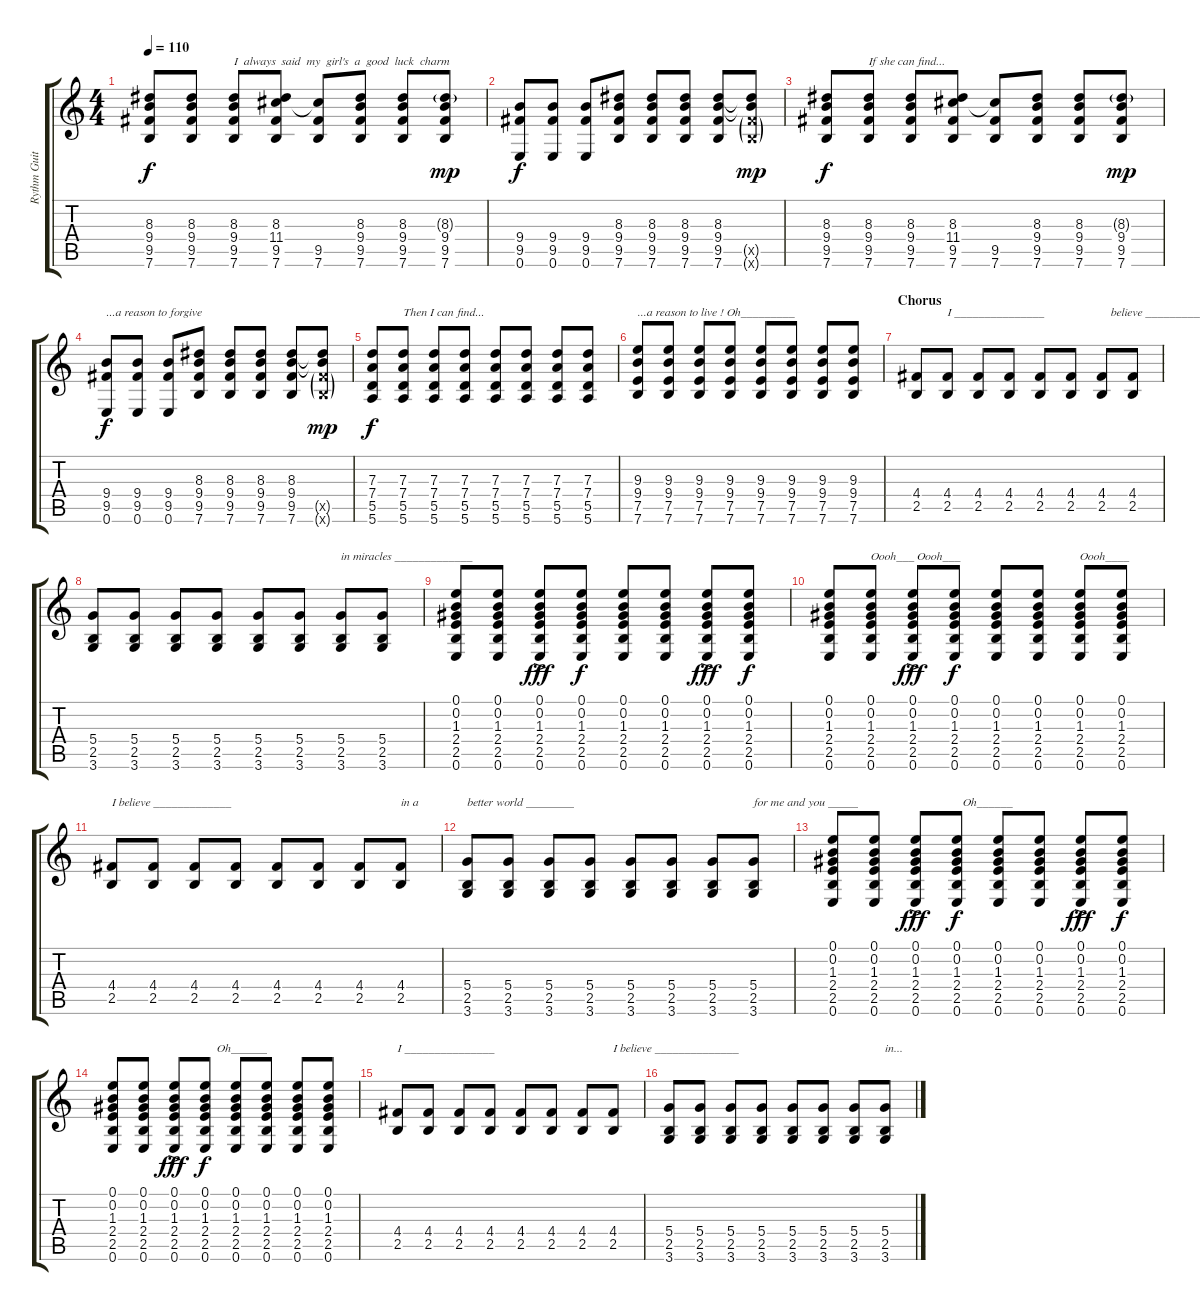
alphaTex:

\track ("Rythm Guitar" "Rythm Guit") {instrument acousticguitarsteel}
\staff {score tabs}
\tuning (E4 B3 G3 D3 A2 E2) {hide}
\ts (4 4)
\tempo 110
\clef g2
\ks c
(8.3 9.4 9.5 7.6).8{dy f} (8.3 9.4 9.5 7.6).8 (8.3 9.4 9.5 7.6).8{txt "I  always  said  my  girl's  a  good  luck  charm"} (8.3 11.4 9.5 7.6).8 (11.4{t} 9.5 7.6).8 (8.3 9.4 9.5 7.6).8 (8.3 9.4 9.5 7.6).8 (8.3{g} 9.4 9.5 7.6).8{dy mp} |
(9.4 9.5 0.6).8{dy f} (9.4 9.5 0.6).8 (9.4 9.5 0.6).8 (8.3 9.4 9.5 7.6).8 (8.3 9.4 9.5 7.6).8 (8.3 9.4 9.5 7.6).8 (8.3 9.4 9.5 7.6).8 (8.3{t} 9.4{t} 9.5{g x} 7.6{g x}).8{dy mp} |
(8.3 9.4 9.5 7.6).8{dy f} (8.3 9.4 9.5 7.6).8{txt "If she can find..."} (8.3 9.4 9.5 7.6).8 (8.3 11.4 9.5 7.6).8 (11.4{t} 9.5 7.6).8 (8.3 9.4 9.5 7.6).8 (8.3 9.4 9.5 7.6).8 (8.3{g} 9.4 9.5 7.6).8{dy mp} |
(9.4 9.5 0.6).8{txt "...a reason to forgive" dy f} (9.4 9.5 0.6).8 (9.4 9.5 0.6).8 (8.3 9.4 9.5 7.6).8 (8.3 9.4 9.5 7.6).8 (8.3 9.4 9.5 7.6).8 (8.3 9.4 9.5 7.6).8 (8.3{t} 9.4{t} 9.5{g x} 7.6{g x}).8{dy mp} |
(7.3 7.4 5.5 5.6).8{dy f} (7.3 7.4 5.5 5.6).8{txt "Then I can find..."} (7.3 7.4 5.5 5.6).8 (7.3 7.4 5.5 5.6).8 (7.3 7.4 5.5 5.6).8 (7.3 7.4 5.5 5.6).8 (7.3 7.4 5.5 5.6).8 (7.3 7.4 5.5 5.6).8 |
(9.3 9.4 7.5 7.6).8{txt "...a reason to live ! Oh_________"} (9.3 9.4 7.5 7.6).8 (9.3 9.4 7.5 7.6).8 (9.3 9.4 7.5 7.6).8 (9.3 9.4 7.5 7.6).8 (9.3 9.4 7.5 7.6).8 (9.3 9.4 7.5 7.6).8 (9.3 9.4 7.5 7.6).8 |
\section ("" "Chorus")
(4.4 2.5).8 (4.4 2.5).8{txt "I _______________"} (4.4 2.5).8 (4.4 2.5).8 (4.4 2.5).8 (4.4 2.5).8 (4.4 2.5).8{txt "   believe ______________"} (4.4 2.5).8 |
(5.4 2.5 3.6).8 (5.4 2.5 3.6).8 (5.4 2.5 3.6).8 (5.4 2.5 3.6).8 (5.4 2.5 3.6).8 (5.4 2.5 3.6).8 (5.4 2.5 3.6).8{txt "in miracles _____________"} (5.4 2.5 3.6).8 |
(0.1 0.2 1.3 2.4 2.5 0.6).8 (0.1 0.2 1.3 2.4 2.5 0.6).8 (0.1{ac} 0.2{ac} 1.3{ac} 2.4{ac} 2.5{ac} 0.6{ac}).8{dy fff} (0.1 0.2 1.3 2.4 2.5 0.6).8{dy f} (0.1 0.2 1.3 2.4 2.5 0.6).8 (0.1 0.2 1.3 2.4 2.5 0.6).8 (0.1{ac} 0.2{ac} 1.3{ac} 2.4{ac} 2.5{ac} 0.6{ac}).8{dy fff} (0.1 0.2 1.3 2.4 2.5 0.6).8{dy f} |
(0.1 0.2 1.3 2.4 2.5 0.6).8 (0.1 0.2 1.3 2.4 2.5 0.6).8{txt "Oooh___ Oooh___"} (0.1{ac} 0.2{ac} 1.3{ac} 2.4{ac} 2.5{ac} 0.6{ac}).8{dy fff} (0.1 0.2 1.3 2.4 2.5 0.6).8{dy f} (0.1 0.2 1.3 2.4 2.5 0.6).8 (0.1 0.2 1.3 2.4 2.5 0.6).8 (0.1 0.2 1.3 2.4 2.5 0.6).8{txt "Oooh____ "} (0.1 0.2 1.3 2.4 2.5 0.6).8 |
(4.4 2.5).8{txt "I believe _____________"} (4.4 2.5).8 (4.4 2.5).8 (4.4 2.5).8 (4.4 2.5).8 (4.4 2.5).8 (4.4 2.5).8 (4.4 2.5).8{txt "in a "} |
(5.4 2.5 3.6).8{txt "better world ________"} (5.4 2.5 3.6).8 (5.4 2.5 3.6).8 (5.4 2.5 3.6).8 (5.4 2.5 3.6).8 (5.4 2.5 3.6).8 (5.4 2.5 3.6).8 (5.4 2.5 3.6).8{txt "for me and you _____"} |
(0.1 0.2 1.3 2.4 2.5 0.6).8 (0.1 0.2 1.3 2.4 2.5 0.6).8 (0.1{ac} 0.2{ac} 1.3{ac} 2.4{ac} 2.5{ac} 0.6{ac}).8{dy fff} (0.1 0.2 1.3 2.4 2.5 0.6).8{txt "  Oh______" dy f} (0.1 0.2 1.3 2.4 2.5 0.6).8 (0.1 0.2 1.3 2.4 2.5 0.6).8 (0.1{ac} 0.2{ac} 1.3{ac} 2.4{ac} 2.5{ac} 0.6{ac}).8{dy fff} (0.1 0.2 1.3 2.4 2.5 0.6).8{dy f} |
(0.1 0.2 1.3 2.4 2.5 0.6).8 (0.1 0.2 1.3 2.4 2.5 0.6).8 (0.1{ac} 0.2{ac} 1.3{ac} 2.4{ac} 2.5{ac} 0.6{ac}).8{dy fff} (0.1 0.2 1.3 2.4 2.5 0.6).8{txt "    Oh______" dy f} (0.1 0.2 1.3 2.4 2.5 0.6).8 (0.1 0.2 1.3 2.4 2.5 0.6).8 (0.1 0.2 1.3 2.4 2.5 0.6).8 (0.1 0.2 1.3 2.4 2.5 0.6).8 |
(4.4 2.5).8{txt "I _______________"} (4.4 2.5).8 (4.4 2.5).8 (4.4 2.5).8 (4.4 2.5).8 (4.4 2.5).8 (4.4 2.5).8 (4.4 2.5).8{txt "I believe ______________"} |
(5.4 2.5 3.6).8 (5.4 2.5 3.6).8 (5.4 2.5 3.6).8 (5.4 2.5 3.6).8 (5.4 2.5 3.6).8 (5.4 2.5 3.6).8 (5.4 2.5 3.6).8 (5.4 2.5 3.6).8{txt "in..."}
